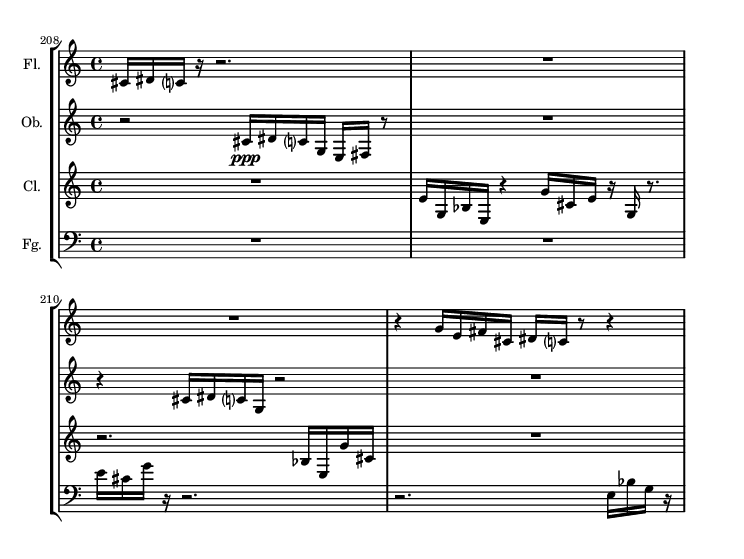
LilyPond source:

\version "2.10.33"

\include "../config/lib.ly"

#(set-global-staff-size 12.5)

global = {
  \time 4/4
  \set Score.currentBarNumber = #208
  \bar ""
  \bracketUp
}

flauta = {
  \relative c' {
    cis16 dis c? r r2.
    R1*2
    r4 g'16 e fis cis dis c? r8 r4
  }
}

oboe = {
  \relative c' {
    r2 cis16\ppp dis c? g e fis r8
    R1
    r4 cis'16 dis c? g r2
    R1
  }
}

clarinete = {
  \relative c' {
    R1
    e16 g, bes e,16 r4 g'16 cis, e16 r g, r8.
    r2. bes16 e, g' cis,
    R1
  }
}

fagote = {
  \clef bass
  \relative c' {
    R1*2
    e16 cis g' r r2.
    r2. e,16 bes' g r
  }
}

trompa = {
}

\score {
  \new StaffGroup <<
    \new Staff <<
      \set Staff.instrumentName = \markup {\hcenter-in #5 "Fl."}
      \global
      \flauta
    >>
    \new Staff <<
      \set Staff.instrumentName = \markup {\hcenter-in #5 "Ob."}
      \global
      \oboe
    >>
    \new Staff <<
      \set Staff.instrumentName = \markup {\hcenter-in #5 "Cl."}
      \global
      \clarinete
    >>
    \new Staff <<
      \set Staff.instrumentName = \markup {\hcenter-in #5 "Fg."}
      \global
      \fagote
    >>
  >>
  \layout {
    \context {
      \Staff \consists "Horizontal_bracket_engraver"
    }
  }
}
\paper {
  paper-width = 12.6\cm
  line-width = 13.5\cm
  head-separation = -1\cm
  left-margin = -1.2\cm
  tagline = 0
  indent = #0
}
